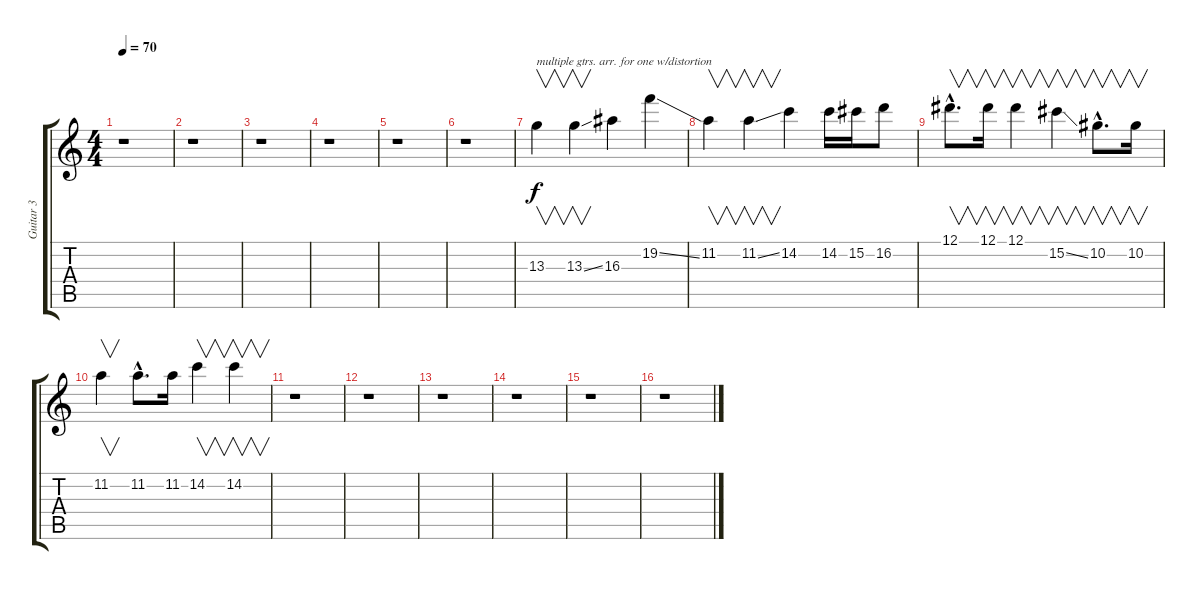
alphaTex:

\track ("Guitar 3" "Guitar 3") {instrument distortionguitar}
\staff {score tabs}
\tuning (Eb4 Bb3 Gb3 Db3 Ab2 Eb2) {hide}
\ts (4 4)
\tempo 70
\clef g2
\ks c
r.1{dy f instrument distortionguitar} |
r.1 |
r.1 |
r.1 |
r.1 |
r.1 |
13.3.4{v txt "multiple gtrs. arr. for one w/distortion"} 13.3{ss}.4{v} 16.3.4 19.2{ss}.4 |
11.2.4{v} 11.2{ss}.4{v} 14.2.4 14.2.16 15.2.16 16.2.8 |
12.1{hac}.8{v d} 12.1.16{v} 12.1.4{v} 15.2{ss}.4{v} 10.2{hac}.8{v d} 10.2.16{v} |
11.2.4{v} 11.2{hac}.8{d} 11.2.16 14.2.4{v} 14.2.4{v} |
r.1 |
r.1 |
r.1 |
r.1 |
r.1 |
r.1
